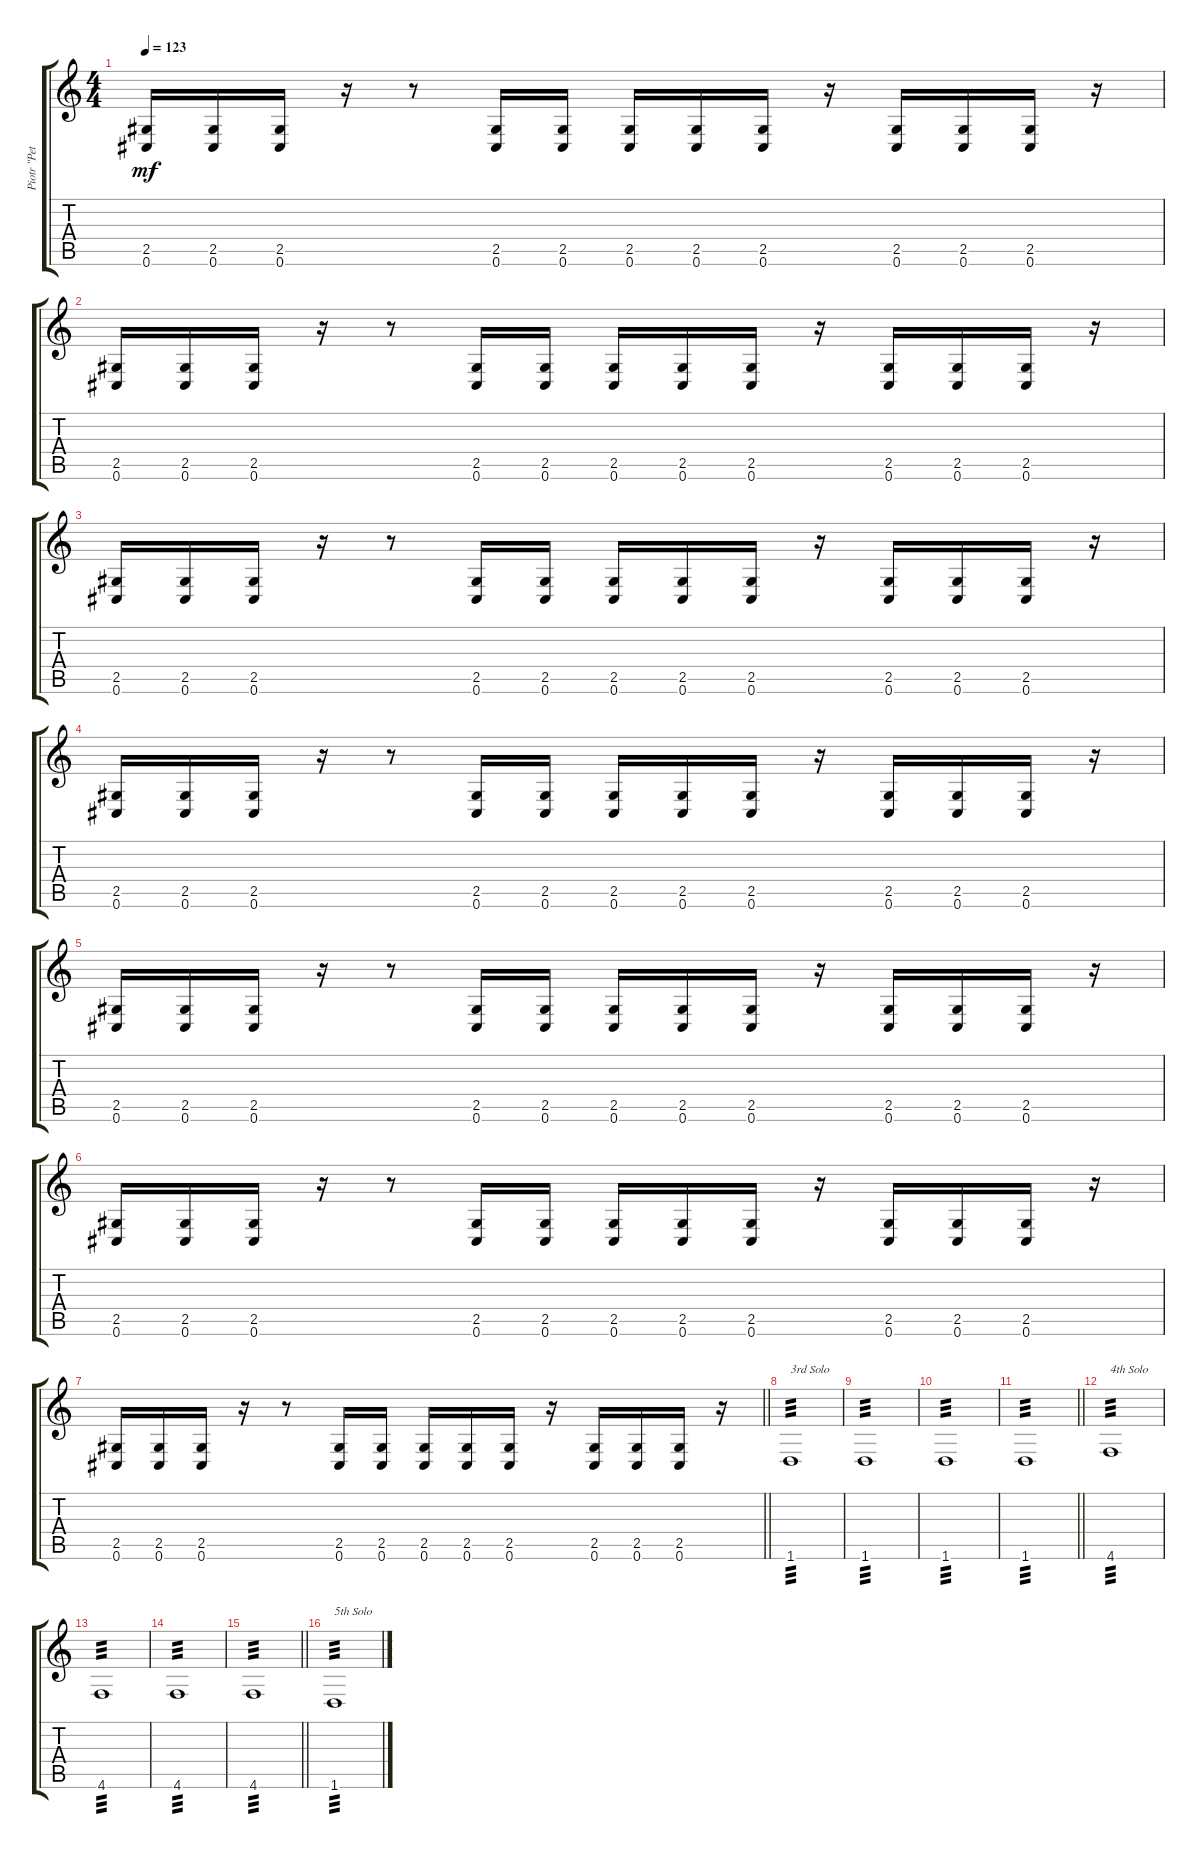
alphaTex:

\track ("Piotr \"Peter\" Wiwczarek (Rythm)" "Piotr \"Pet") {instrument distortionguitar}
\staff {score tabs}
\tuning (Db4 Ab3 E3 B2 Gb2 Db2) {hide}
\ts (4 4)
\tempo 123
\clef g2
\ks c
(2.5 0.6).16{dy mf} (2.5 0.6).16 (2.5 0.6).16 r.16 r.8 (2.5 0.6).16 (2.5 0.6).16 (2.5 0.6).16 (2.5 0.6).16 (2.5 0.6).16 r.16 (2.5 0.6).16 (2.5 0.6).16 (2.5 0.6).16 r.16 |
(2.5 0.6).16 (2.5 0.6).16 (2.5 0.6).16 r.16 r.8 (2.5 0.6).16 (2.5 0.6).16 (2.5 0.6).16 (2.5 0.6).16 (2.5 0.6).16 r.16 (2.5 0.6).16 (2.5 0.6).16 (2.5 0.6).16 r.16 |
(2.5 0.6).16 (2.5 0.6).16 (2.5 0.6).16 r.16 r.8 (2.5 0.6).16 (2.5 0.6).16 (2.5 0.6).16 (2.5 0.6).16 (2.5 0.6).16 r.16 (2.5 0.6).16 (2.5 0.6).16 (2.5 0.6).16 r.16 |
(2.5 0.6).16 (2.5 0.6).16 (2.5 0.6).16 r.16 r.8 (2.5 0.6).16 (2.5 0.6).16 (2.5 0.6).16 (2.5 0.6).16 (2.5 0.6).16 r.16 (2.5 0.6).16 (2.5 0.6).16 (2.5 0.6).16 r.16 |
(2.5 0.6).16 (2.5 0.6).16 (2.5 0.6).16 r.16 r.8 (2.5 0.6).16 (2.5 0.6).16 (2.5 0.6).16 (2.5 0.6).16 (2.5 0.6).16 r.16 (2.5 0.6).16 (2.5 0.6).16 (2.5 0.6).16 r.16 |
(2.5 0.6).16 (2.5 0.6).16 (2.5 0.6).16 r.16 r.8 (2.5 0.6).16 (2.5 0.6).16 (2.5 0.6).16 (2.5 0.6).16 (2.5 0.6).16 r.16 (2.5 0.6).16 (2.5 0.6).16 (2.5 0.6).16 r.16 |
\barLineRight lightlight
(2.5 0.6).16 (2.5 0.6).16 (2.5 0.6).16 r.16 r.8 (2.5 0.6).16 (2.5 0.6).16 (2.5 0.6).16 (2.5 0.6).16 (2.5 0.6).16 r.16 (2.5 0.6).16 (2.5 0.6).16 (2.5 0.6).16 r.16 |
1.6.1{txt "3rd Solo" tp 3} |
1.6.1{tp 3} |
1.6.1{tp 3} |
\barLineRight lightlight
1.6.1{tp 3} |
4.6.1{txt "4th Solo" tp 3} |
4.6.1{tp 3} |
4.6.1{tp 3} |
\barLineRight lightlight
4.6.1{tp 3} |
1.6.1{txt "5th Solo" tp 3}
